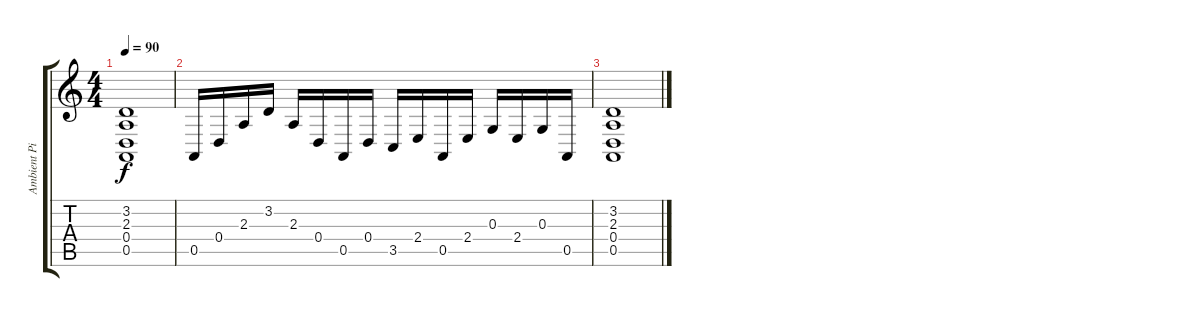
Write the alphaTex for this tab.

\track ("Ambient Piano" "Ambient Pi") {instrument acousticgrandpiano}
\staff {score tabs}
\tuning (E4 B3 G3 D3 A2 E2) {hide}
\ts (4 4)
\tempo 90
\clef g2
\ks c
(3.2 2.3 0.4 0.5).1{dy f} |
0.5.16 0.4.16 2.3.16 3.2.16 2.3.16 0.4.16 0.5.16 0.4.16 3.5.16 2.4.16 0.5.16 2.4.16 0.3.16 2.4.16 0.3.16 0.5.16 |
(3.2 2.3 0.4 0.5).1
